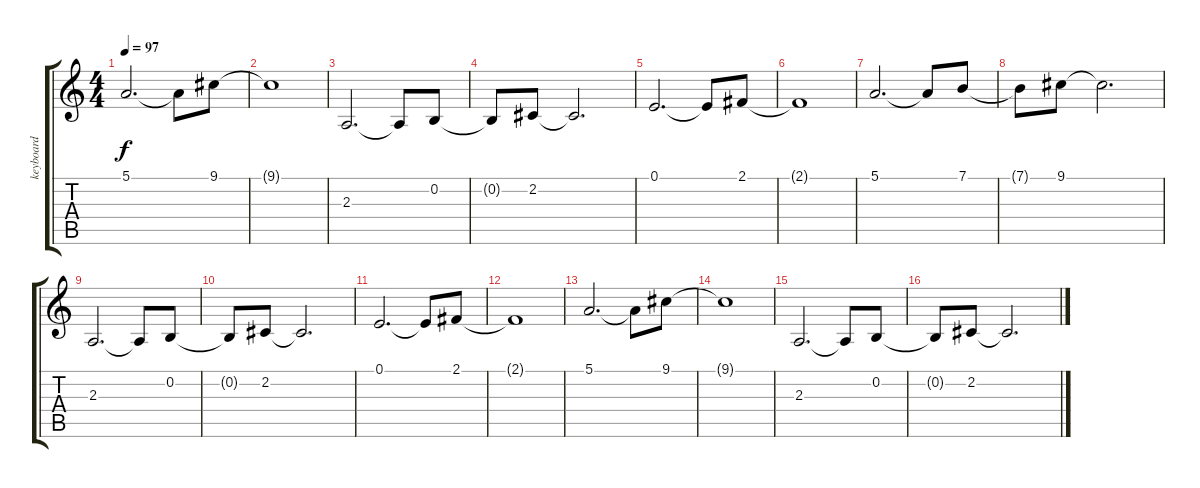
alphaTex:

\track ("keyboard" "keyboard") {instrument flute}
\staff {score tabs}
\tuning (E4 B3 G3 D3 A2 E2) {hide}
\ts (4 4)
\tempo 97
\clef g2
\ks c
5.1.2{d dy f} 5.1{t}.8 9.1.8 |
9.1{t}.1 |
2.3.2{d} 2.3{t}.8 0.2.8 |
0.2{t}.8 2.2.8 2.2{t}.2{d} |
0.1.2{d} 0.1{t}.8 2.1.8 |
2.1{t}.1 |
5.1.2{d} 5.1{t}.8 7.1.8 |
7.1{t}.8 9.1.8 9.1{t}.2{d} |
2.3.2{d} 2.3{t}.8 0.2.8 |
0.2{t}.8 2.2.8 2.2{t}.2{d} |
0.1.2{d} 0.1{t}.8 2.1.8 |
2.1{t}.1 |
5.1.2{d} 5.1{t}.8 9.1.8 |
9.1{t}.1 |
2.3.2{d} 2.3{t}.8 0.2.8 |
0.2{t}.8 2.2.8 2.2{t}.2{d}
